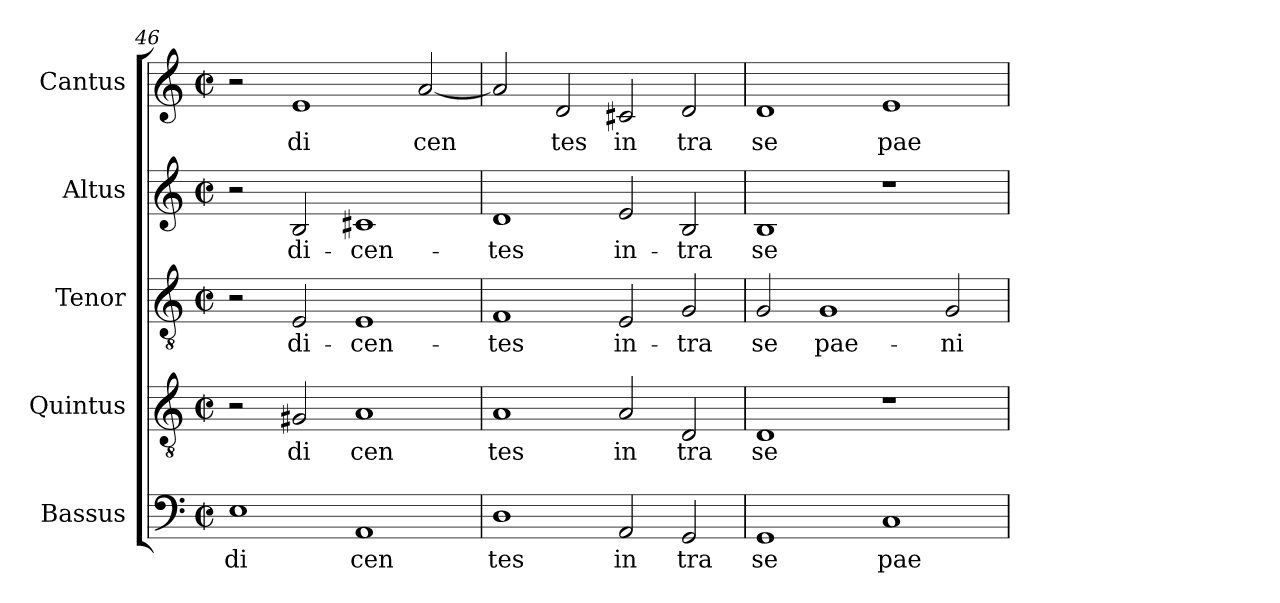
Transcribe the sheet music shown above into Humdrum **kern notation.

**kern	**text	**kern	**text	**kern	**text	**kern	**text	**kern	**text
*part5	*part5	*part4	*part4	*part3	*part3	*part2	*part2	*part1	*part1
*staff5	*staff5	*staff4	*staff4	*staff3	*staff3	*staff2	*staff2	*staff1	*staff1
*I"Bassus	*	*I"Quintus	*	*I"Tenor	*	*I"Altus	*	*I"Cantus	*
*clefF4	*	*clefGv2	*	*clefGv2	*	*clefG2	*	*clefG2	*
*k[]	*	*k[]	*	*k[]	*	*k[]	*	*k[]	*
*C:	*	*C:	*	*C:	*	*C:	*	*C:	*
*M2/2	*	*M2/2	*	*M2/2	*	*M2/2	*	*M2/2	*
*met(c|)	*	*met(c|)	*	*met(c|)	*	*met(c|)	*	*met(c|)	*
=46	=46	=46	=46	=46	=46	=46	=46	=46	=46
!	!LO:LY:b:cj	!	!	!	!	!	!	!	!
1E	di	2r	.	2r	.	2r	.	2r	.
!	!	!	!LO:LY:b:cj	!	!LO:LY:b:cj	!	!LO:LY:b:cj	!	!LO:LY:b:cj
.	.	2G#X/	di	2E/	di-	2B/	di-	1e	di
!	!LO:LY:b:cj	!	!LO:LY:b:cj	!	!LO:LY:b:cj	!	!LO:LY:b:cj	!	!
1AA	cen	1A	cen	1E	-cen-	1c#X	-cen-	.	.
!	!	!	!	!	!	!	!	!	!LO:LY:b:cj
.	.	.	.	.	.	.	.	[<2a/	cen
=47	=47	=47	=47	=47	=47	=47	=47	=47	=47
!	!LO:LY:b:cj	!	!LO:LY:b:cj	!	!LO:LY:b:cj	!	!LO:LY:b:cj	!	!LO:LY:b:cj
1D	tes	1A	tes	1F	-tes	1d	-tes	2a/]	.
!	!	!	!	!	!	!	!	!	!LO:LY:b:cj
.	.	.	.	.	.	.	.	2d/	tes
!	!LO:LY:b:cj	!	!LO:LY:b:cj	!	!LO:LY:b:cj	!	!LO:LY:b:cj	!	!LO:LY:b:cj
2AA/	in	2A/	in	2E/	in-	2e/	in-	2c#X/	in
!	!LO:LY:b:cj	!	!LO:LY:b:cj	!	!LO:LY:b:cj	!	!LO:LY:b:cj	!	!LO:LY:b:cj
2GG/	tra	2D/	tra	2G/	-tra	2B/	-tra	2d/	tra
=48	=48	=48	=48	=48	=48	=48	=48	=48	=48
!	!LO:LY:b:cj	!	!LO:LY:b:cj	!	!LO:LY:b:cj	!	!LO:LY:b:cj	!	!LO:LY:b:cj
1GG	se	1D	se	2G/	se	1B	se	1d	se
!	!	!	!	!	!LO:LY:b:cj	!	!	!	!
.	.	.	.	1G	pae-	.	.	.	.
!	!LO:LY:b:cj	!	!	!	!	!	!	!	!LO:LY:b:cj
1C	pae	1r	.	.	.	1r	.	1e	pae
!	!	!	!	!	!LO:LY:b:cj	!	!	!	!
.	.	.	.	2G/	-ni-	.	.	.	.
=	=	=	=	=	=	=	=	=	=
*-	*-	*-	*-	*-	*-	*-	*-	*-	*-
